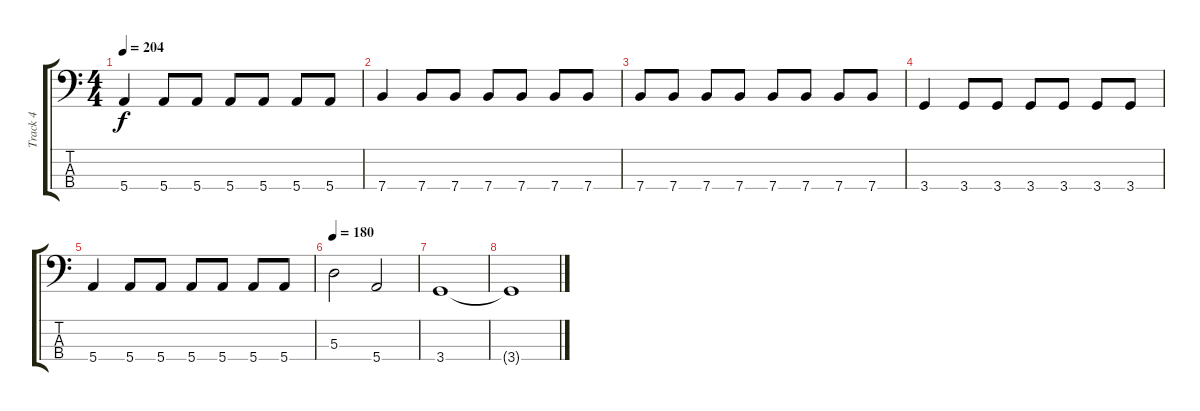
\track ("Track 4" "Track 4") {instrument electricbasspick}
\staff {score tabs}
\tuning (G2 D2 A1 E1) {hide}
\ts (4 4)
\tempo 204
\clef f4
\ks c
5.4.4{dy f} 5.4.8 5.4.8 5.4.8 5.4.8 5.4.8 5.4.8 |
7.4.4 7.4.8 7.4.8 7.4.8 7.4.8 7.4.8 7.4.8 |
7.4.8 7.4.8 7.4.8 7.4.8 7.4.8 7.4.8 7.4.8 7.4.8 |
3.4.4 3.4.8 3.4.8 3.4.8 3.4.8 3.4.8 3.4.8 |
5.4.4 5.4.8 5.4.8 5.4.8 5.4.8 5.4.8 5.4.8 |
\tempo 180
5.3.2 5.4.2 |
3.4.1 |
3.4{t}.1
